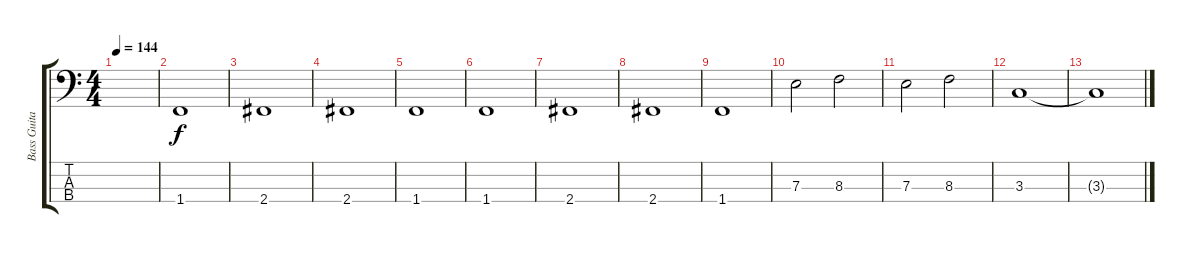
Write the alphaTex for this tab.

\track ("Bass Guitar - Sascha Paeth" "Bass Guita") {instrument electricbasspick}
\staff {score tabs}
\tuning (G2 D2 A1 E1) {hide}
\ts (4 4)
\tempo 144
\clef f4
\ks c
|
1.4.1 |
2.4.1 |
2.4.1 |
1.4.1 |
1.4.1 |
2.4.1 |
2.4.1 |
1.4.1 |
7.3.2 8.3.2 |
7.3.2 8.3.2 |
3.3.1 |
3.3{t}.1
